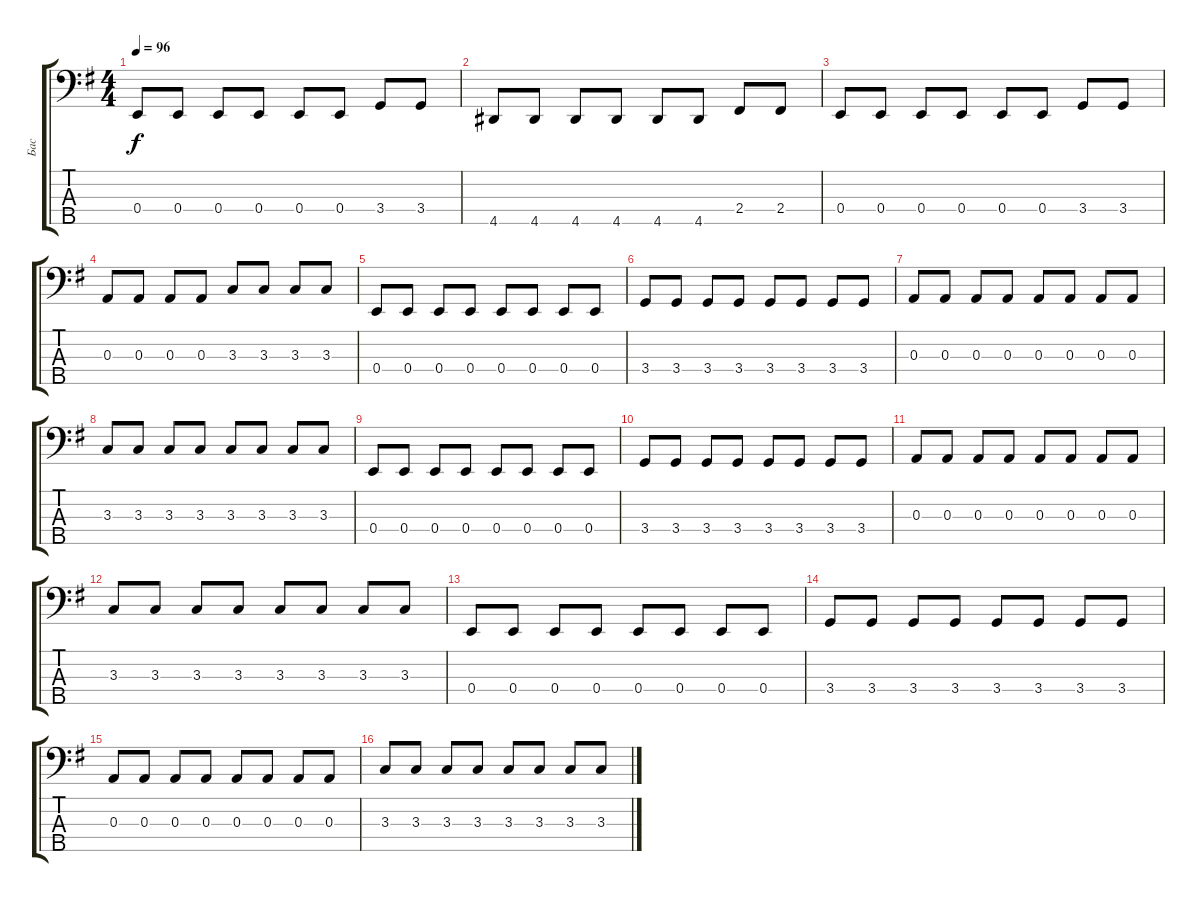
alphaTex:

\track ("Бас" "Бас") {instrument electricbassfinger}
\staff {score tabs}
\tuning (G2 D2 A1 E1 B0) {hide}
\ts (4 4)
\tempo 96
\clef f4
\ks eminor
0.4.8{dy f} 0.4.8 0.4.8 0.4.8 0.4.8 0.4.8 3.4.8 3.4.8 |
4.5.8 4.5.8 4.5.8 4.5.8 4.5.8 4.5.8 2.4.8 2.4.8 |
0.4.8 0.4.8 0.4.8 0.4.8 0.4.8 0.4.8 3.4.8 3.4.8 |
0.3.8 0.3.8 0.3.8 0.3.8 3.3.8 3.3.8 3.3.8 3.3.8 |
0.4.8 0.4.8 0.4.8 0.4.8 0.4.8 0.4.8 0.4.8 0.4.8 |
3.4.8 3.4.8 3.4.8 3.4.8 3.4.8 3.4.8 3.4.8 3.4.8 |
0.3.8 0.3.8 0.3.8 0.3.8 0.3.8 0.3.8 0.3.8 0.3.8 |
3.3.8 3.3.8 3.3.8 3.3.8 3.3.8 3.3.8 3.3.8 3.3.8 |
0.4.8 0.4.8 0.4.8 0.4.8 0.4.8 0.4.8 0.4.8 0.4.8 |
3.4.8 3.4.8 3.4.8 3.4.8 3.4.8 3.4.8 3.4.8 3.4.8 |
0.3.8 0.3.8 0.3.8 0.3.8 0.3.8 0.3.8 0.3.8 0.3.8 |
3.3.8 3.3.8 3.3.8 3.3.8 3.3.8 3.3.8 3.3.8 3.3.8 |
0.4.8 0.4.8 0.4.8 0.4.8 0.4.8 0.4.8 0.4.8 0.4.8 |
3.4.8 3.4.8 3.4.8 3.4.8 3.4.8 3.4.8 3.4.8 3.4.8 |
0.3.8 0.3.8 0.3.8 0.3.8 0.3.8 0.3.8 0.3.8 0.3.8 |
3.3.8 3.3.8 3.3.8 3.3.8 3.3.8 3.3.8 3.3.8 3.3.8
